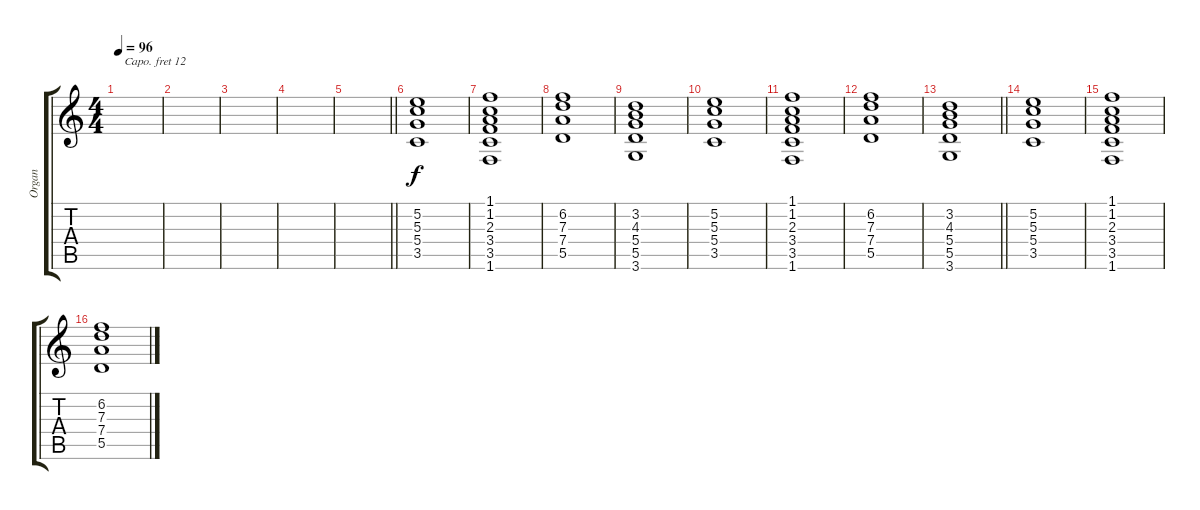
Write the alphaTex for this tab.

\track ("Organ" "Organ") {instrument drawbarorgan}
\staff {score tabs}
\capo 12
\tuning (E4 B3 G3 D3 A2 E2) {hide}
\ts (4 4)
\tempo 96
\clef g2
\ks c
|
|
|
|
\barLineRight lightlight
|
(5.2 5.3 5.4 3.5).1 |
(1.1 1.2 2.3 3.4 3.5 1.6).1 |
(6.2 7.3 7.4 5.5).1 |
(3.2 4.3 5.4 5.5 3.6).1 |
(5.2 5.3 5.4 3.5).1 |
(1.1 1.2 2.3 3.4 3.5 1.6).1 |
(6.2 7.3 7.4 5.5).1 |
\barLineRight lightlight
(3.2 4.3 5.4 5.5 3.6).1 |
(5.2 5.3 5.4 3.5).1 |
(1.1 1.2 2.3 3.4 3.5 1.6).1 |
(6.2 7.3 7.4 5.5).1
